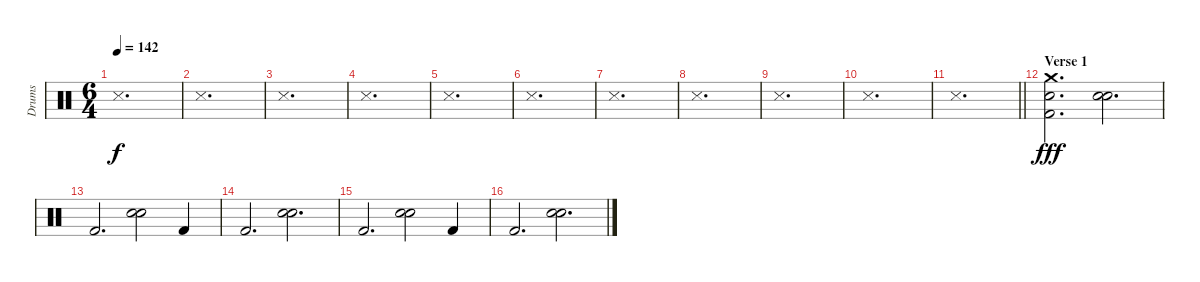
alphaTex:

\track ("Drums" "Drums") {instrument percussion}
\staff {score}
\articulation defaults
\ts (6 4)
\tempo 142
\clef neutral
\ks c "Metronome (hit)".1{d dy f}
|
"Metronome (hit)".1{d} |
"Metronome (hit)".1{d} |
"Metronome (hit)".1{d} |
"Metronome (hit)".1{d} |
"Metronome (hit)".1{d} |
"Metronome (hit)".1{d} |
"Metronome (hit)".1{d} |
"Metronome (hit)".1{d} |
"Metronome (hit)".1{d} |
\barLineRight lightlight "Metronome (hit)".1{d}
|
\section ("" "Verse 1")
("Crash medium (hit)" "Snare (hit) 2" "Kick (hit) 2").2{d dy fff} ("Snare (hit) 2" "Snare (hit) 2").2{d} |
"Kick (hit) 2".2{d} ("Snare (hit) 2" "Snare (hit) 2").2 "Kick (hit) 2".4 |
"Kick (hit) 2".2{d} ("Snare (hit) 2" "Snare (hit) 2").2{d} |
"Kick (hit) 2".2{d} ("Snare (hit) 2" "Snare (hit) 2").2 "Kick (hit) 2".4 |
"Kick (hit) 2".2{d} ("Snare (hit) 2" "Snare (hit) 2").2{d}
